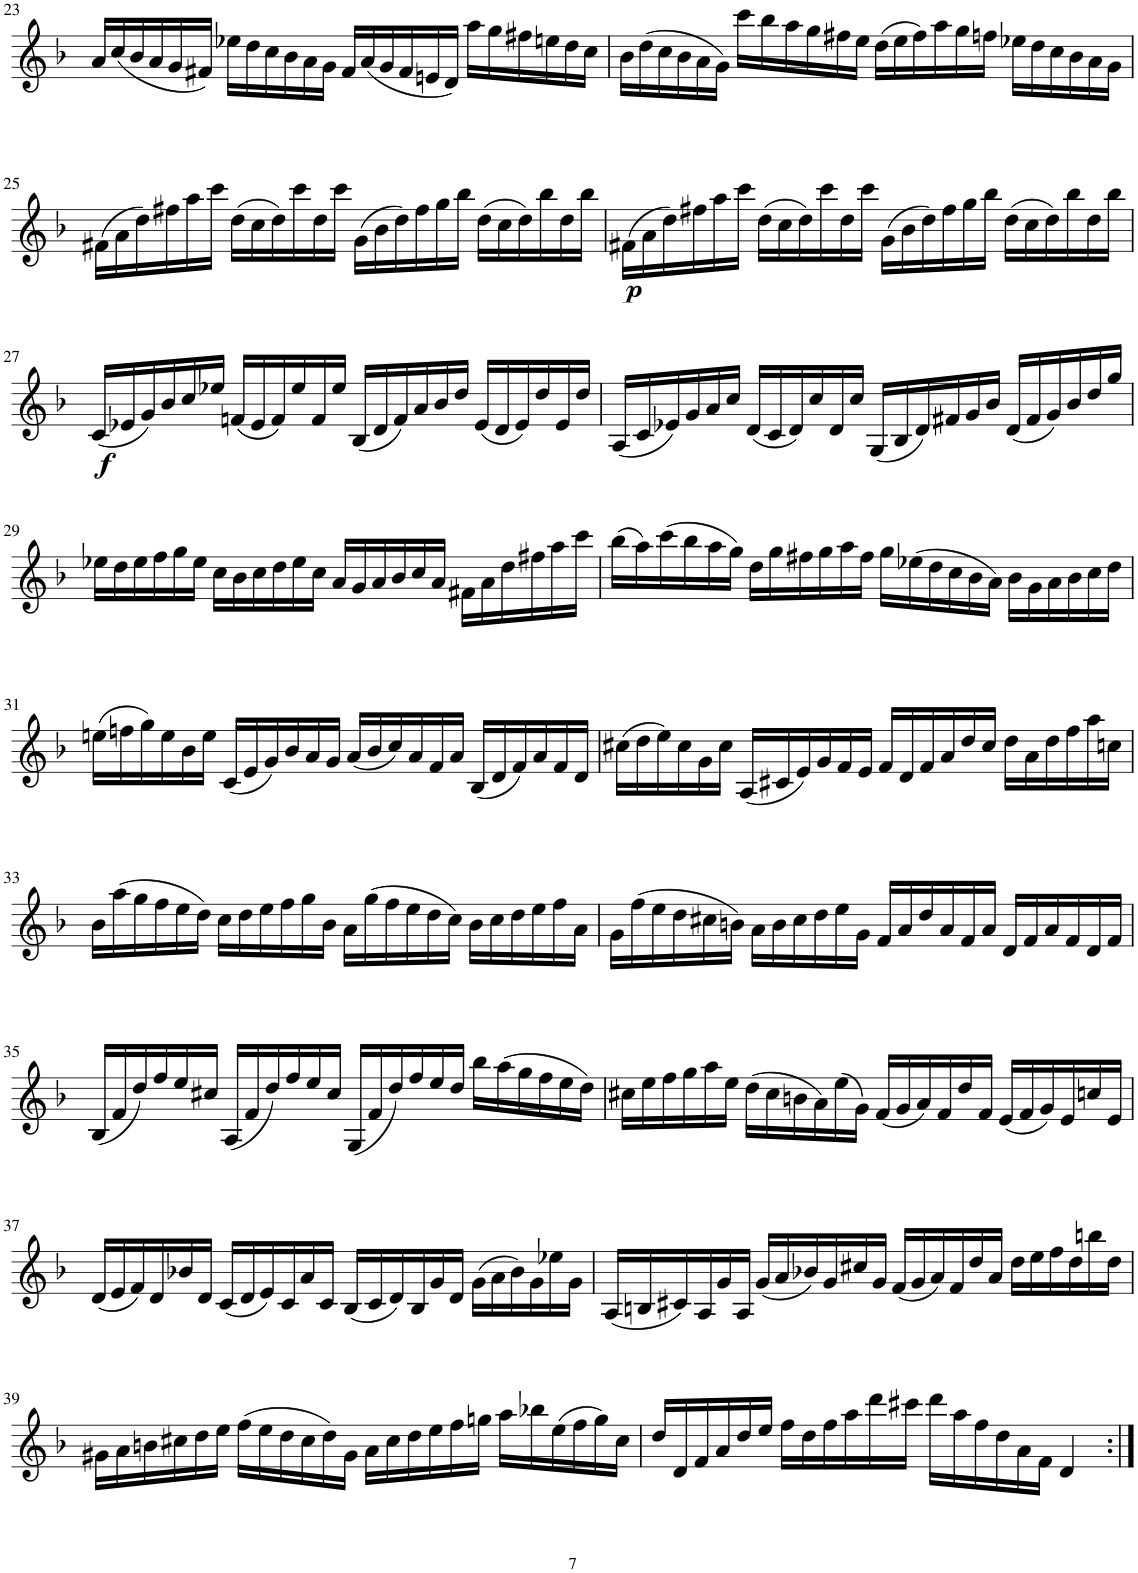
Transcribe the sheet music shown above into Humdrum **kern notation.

**kern	**dynam
*part1	*part1
*staff1	*staff1
*I"Violin	*
*I'Vln.	*
!!LO:PB:g=z
*clefG2	*
*k[b-]	*
*M12/8	*
=23	=23
16a/LL	.
(16cc/	.
16b-/	.
16a/	.
16g/	.
16f#X/JJ)	.
16ee-X\LL	.
16dd\	.
16cc\	.
16b-\	.
16a\	.
16g\JJ	.
16f#/LL	.
(16a/	.
16g/	.
16f#/	.
16en/	.
16d/JJ)	.
16aa\LL	.
16gg\	.
16ff#X\	.
16een\	.
16dd\	.
16cc\JJ	.
=24	=24
16b-\LL	.
(16dd\	.
16cc\	.
16b-\	.
16a\	.
16g\JJ)	.
16ccc\LL	.
16bb-\	.
16aa\	.
16gg\	.
16ff#X\	.
16ee\JJ	.
(16dd\LL	.
16ee\	.
16ff#\)	.
16aa\	.
16gg\	.
16ffn\JJ	.
16ee-X\LL	.
16dd\	.
16cc\	.
16b-\	.
16a\	.
16g\JJ	.
!!LO:LB:g=z
=25	=25
(16f#X\LL	.
16a\	.
16dd\)	.
16ff#X\	.
16aa\	.
16ccc\JJ	.
(16dd\LL	.
16cc\	.
16dd\)	.
16ccc\	.
16dd\	.
16ccc\JJ	.
(16g\LL	.
16b-\	.
16dd\)	.
16ff#\	.
16gg\	.
16bb-\JJ	.
(16dd\LL	.
16cc\	.
16dd\)	.
16bb-\	.
16dd\	.
16bb-\JJ	.
=26	=26
!	!LO:DY:b
(16f#X\LL	p
16a\	.
16dd\)	.
16ff#X\	.
16aa\	.
16ccc\JJ	.
(16dd\LL	.
16cc\	.
16dd\)	.
16ccc\	.
16dd\	.
16ccc\JJ	.
(16g\LL	.
16b-\	.
16dd\)	.
16ff#\	.
16gg\	.
16bb-\JJ	.
(16dd\LL	.
16cc\	.
16dd\)	.
16bb-\	.
16dd\	.
16bb-\JJ	.
!!LO:LB:g=z
=27	=27
!	!LO:DY:b
(16c/LL	f
16e-X/	.
16g/)	.
16b-/	.
16cc/	.
16ee-X/JJ	.
(16fn/LL	.
16e-/	.
16f/)	.
16ee-/	.
16f/	.
16ee-/JJ	.
(16B-/LL	.
16d/	.
16f/)	.
16a/	.
16b-/	.
16dd/JJ	.
(16e-/LL	.
16d/	.
16e-/)	.
16dd/	.
16e-/	.
16dd/JJ	.
=28	=28
(16A/LL	.
16c/	.
16e-X/)	.
16g/	.
16a/	.
16cc/JJ	.
(16d/LL	.
16c/	.
16d/)	.
16cc/	.
16d/	.
16cc/JJ	.
(16G/LL	.
16B-/	.
16d/)	.
16f#X/	.
16g/	.
16b-/JJ	.
(16d/LL	.
16f#/	.
16g/)	.
16b-/	.
16dd/	.
16gg/JJ	.
!!LO:LB:g=z
=29	=29
16ee-X\LL	.
16dd\	.
16ee-\	.
16ff\	.
16gg\	.
16ee-\JJ	.
16cc\LL	.
16b-\	.
16cc\	.
16dd\	.
16ee-\	.
16cc\JJ	.
16a/LL	.
16g/	.
16a/	.
16b-/	.
16cc/	.
16a/JJ	.
16f#X\LL	.
16a\	.
16dd\	.
16ff#X\	.
16aa\	.
16ccc\JJ	.
=30	=30
(16bb-\LL	.
16aa\)	.
(16ccc\	.
16bb-\	.
16aa\	.
16gg\JJ)	.
16dd\LL	.
16gg\	.
16ff#X\	.
16gg\	.
16aa\	.
16ff#\JJ	.
16gg\LL	.
(16ee-X\	.
16dd\	.
16cc\	.
16b-\	.
16a\JJ)	.
16b-\LL	.
16g\	.
16a\	.
16b-\	.
16cc\	.
16dd\JJ	.
!!LO:LB:g=z
=31	=31
(16een\LL	.
16ffn\	.
16gg\)	.
16ee\	.
16b-\	.
16ee\JJ	.
(16c/LL	.
16e/	.
16g/)	.
16b-/	.
16a/	.
16g/JJ	.
(16a/LL	.
16b-/	.
16cc/)	.
16a/	.
16f/	.
16a/JJ	.
(16B-/LL	.
16d/	.
16f/)	.
16a/	.
16f/	.
16d/JJ	.
=32	=32
(16cc#X\LL	.
16dd\	.
16ee\)	.
16cc#\	.
16g\	.
16cc#\JJ	.
(16A/LL	.
16c#X/	.
16e/)	.
16g/	.
16f/	.
16e/JJ	.
16f/LL	.
16d/	.
16f/	.
16a/	.
16dd/	.
16cc#/JJ	.
16dd\LL	.
16a\	.
16dd\	.
16ff\	.
16aa\	.
16ccn\JJ	.
!!LO:LB:g=z
=33	=33
16b-\LL	.
(16aa\	.
16gg\	.
16ff\	.
16ee\	.
16dd\JJ)	.
16cc\LL	.
16dd\	.
16ee\	.
16ff\	.
16gg\	.
16b-\JJ	.
16a\LL	.
(16gg\	.
16ff\	.
16ee\	.
16dd\	.
16cc\JJ)	.
16b-\LL	.
16cc\	.
16dd\	.
16ee\	.
16ff\	.
16a\JJ	.
=34	=34
16g\LL	.
(16ff\	.
16ee\	.
16dd\	.
16cc#X\	.
16bn\JJ)	.
16a\LL	.
16b\	.
16cc#\	.
16dd\	.
16ee\	.
16g\JJ	.
16f/LL	.
16a/	.
16dd/	.
16a/	.
16f/	.
16a/JJ	.
16d/LL	.
16f/	.
16a/	.
16f/	.
16d/	.
16f/JJ	.
!!LO:LB:g=z
=35	=35
(16B-/LL	.
16f/	.
16dd/)	.
16ff/	.
16ee/	.
16cc#X/JJ	.
(16A/LL	.
16f/	.
16dd/)	.
16ff/	.
16ee/	.
16cc#/JJ	.
(16G/LL	.
16f/	.
16dd/)	.
16ff/	.
16ee/	.
16dd/JJ	.
16bb-\LL	.
(16aa\	.
16gg\	.
16ff\	.
16ee\	.
16dd\JJ)	.
=36	=36
16cc#X\LL	.
16ee\	.
16ff\	.
16gg\	.
16aa\	.
16ee\JJ	.
(16dd\LL	.
16cc#\	.
16bn\	.
16a\)	.
(16ee\	.
16g\JJ)	.
(16f/LL	.
16g/	.
16a/)	.
16f/	.
16dd/	.
16f/JJ	.
(16e/LL	.
16f/	.
16g/)	.
16e/	.
16ccn/	.
16e/JJ	.
!!LO:LB:g=z
=37	=37
(16d/LL	.
16e/	.
16f/)	.
16d/	.
16b-X/	.
16d/JJ	.
(16c/LL	.
16d/	.
16e/)	.
16c/	.
16a/	.
16c/JJ	.
(16B-/LL	.
16c/	.
16d/)	.
16B-/	.
16g/	.
16d/JJ	.
(16g\LL	.
16a\	.
16b-\)	.
16g\	.
16ee-X\	.
16g\JJ	.
=38	=38
(16A/LL	.
16Bn/	.
16c#X/)	.
16A/	.
16g/	.
16A/JJ	.
(16g/LL	.
16a/	.
16b-X/)	.
16g/	.
16cc#X/	.
16g/JJ	.
(16f/LL	.
16g/	.
16a/)	.
16f/	.
16dd/	.
16a/JJ	.
16dd\LL	.
16ee\	.
16ff\	.
16dd\	.
16bbn\	.
16dd\JJ	.
!!LO:LB:g=z
=39	=39
16g#X\LL	.
16a\	.
16bn\	.
16cc#X\	.
16dd\	.
16ee\JJ	.
(16ff\LL	.
16ee\	.
16dd\	.
16cc#\	.
16dd\)	.
16g#\JJ	.
16a\LL	.
16cc#\	.
16dd\	.
16ee\	.
16ff\	.
16ggn\JJ	.
16aa\LL	.
16bb-X\	.
(16ee\	.
16ff\	.
16gg\)	.
16cc#\JJ	.
=40	=40
16dd/LL	.
16d/	.
16f/	.
16a/	.
16dd/	.
16ee/JJ	.
16ff\LL	.
16dd\	.
16ff\	.
16aa\	.
16ddd\	.
16ccc#X\JJ	.
16ddd\LL	.
16aa\	.
16ff\	.
16dd\	.
16a\	.
16f\JJ	.
4d/	.
=:|!	=:|!
*-	*-
